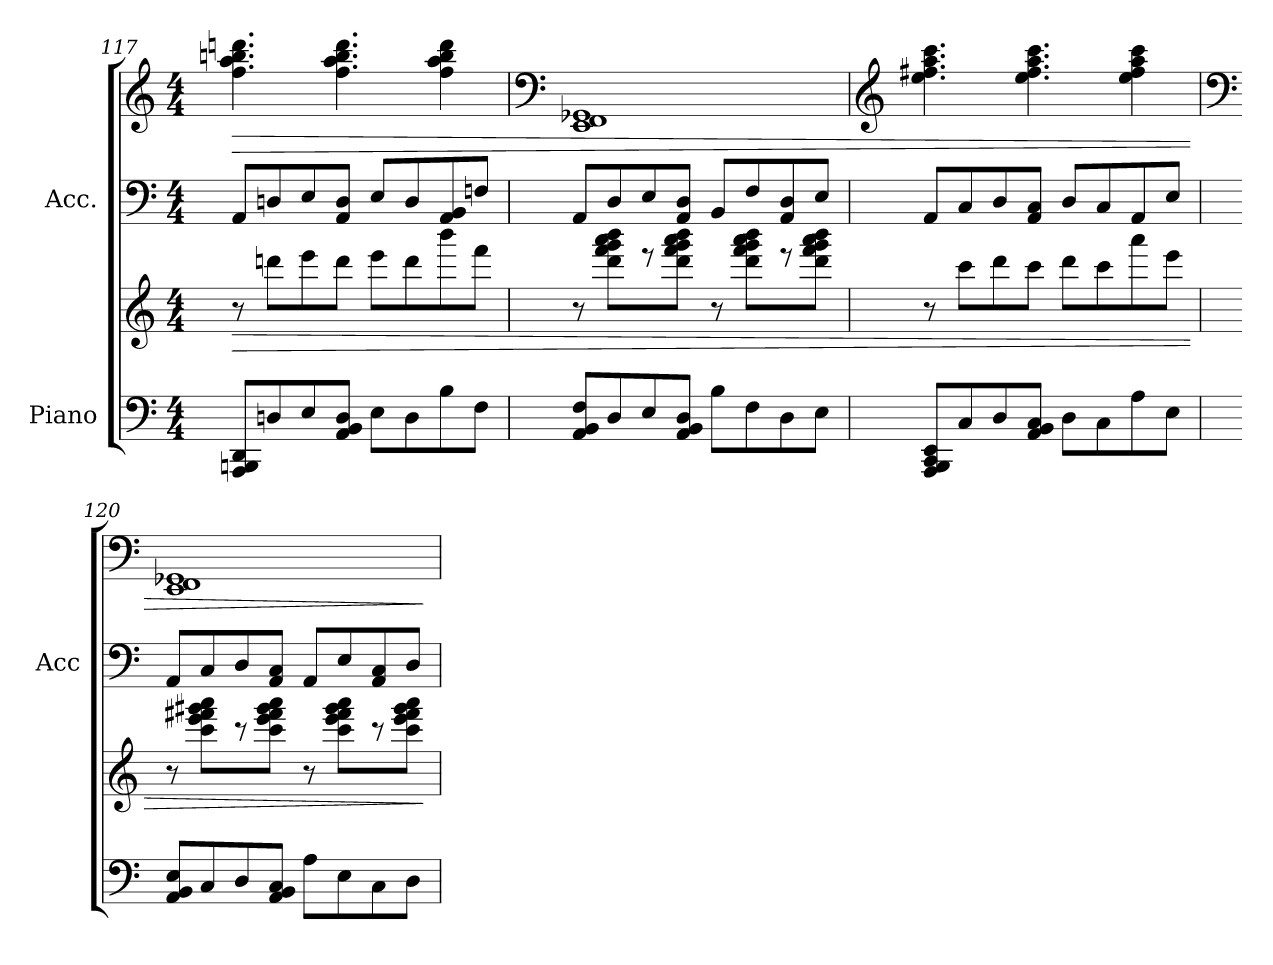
**kern	**kern	**dynam	**kern	**kern	**dynam
*part2	*part2	*part2	*part1	*part1	*part1
*staff4	*staff3	*staff3/4	*staff2	*staff1	*staff1/2
*I"Piano	*	*	*I"Acc.	*	*
*	*	*	*I'Acc	*	*
!!LO:PB:g=z
*clefF4	*clefG2	*	*clefF4	*clefG2	*
*k[]	*k[]	*	*k[]	*k[]	*
*M4/4	*M4/4	*	*M4/4	*M4/4	*
=117	=117	=117	=117	=117	=117
!	!	!LO:HP:b	!	!	!LO:HP:b
8AAA/ 8BBBn/ 8DD/L	8r	>	8AA/L	4.ff\ 4.aa\ 4.bbni\ 4.dddni\	>
8Dn/	8dddn\L	.	8Dn/	.	.
8E/	8eee\	.	8E/	.	.
8AA/ 8BB/ 8D/J	8ddd\J	.	8AA/ 8D/J	4.ff\ 4.aa\ 4.bb\ 4.ddd\	.
8E\L	8eee\L	.	8E/L	.	.
8D\	8ddd\	.	8D/	.	.
8B\	8bbb\	.	8AA/ 8BB/	4ff\ 4aa\ 4bb\ 4ddd\	.
8F\J	8fff\J	.	8Fn/J	.	.
=118	=118	=118	=118	=118	=118
*	*	*	*	*clefF4	*
8AA/ 8BB/ 8F/L	8r	.	8AA/L	1EE 1FF 1GG-X	.
8D/	8ddd\ 8fff\ 8ggg\ 8aaa\ 8bbb\L	.	8D/	.	.
8E/	8r	.	8E/	.	.
8AA/ 8BB/ 8D/J	8ddd\ 8fff\ 8ggg\ 8aaa\ 8bbb\J	.	8AA/ 8D/J	.	.
8B\L	8r	.	8BB/L	.	.
8F\	8ddd\ 8fff\ 8ggg\ 8aaa\ 8bbb\L	.	8F/	.	.
8D\	8r	.	8AA/ 8D/	.	.
8E\J	8ddd\ 8fff\ 8ggg\ 8aaa\ 8bbb\J	.	8E/J	.	.
=119	=119	=119	=119	=119	=119
*	*	*	*	*clefG2	*
8AAA/ 8BBB/ 8CC/ 8EE/L	8r	.	8AA/L	4.ee\ 4.ff#X\ 4.aa\ 4.ccc\	.
8C/	8ccc\L	.	8C/	.	.
8D/	8ddd\	.	8D/	.	.
8AA/ 8BB/ 8C/J	8ccc\J	.	8AA/ 8C/J	4.ee\ 4.ff#\ 4.aa\ 4.ccc\	.
8D\L	8ddd\L	.	8D/L	.	.
8C\	8ccc\	.	8C/	.	.
8A\	8aaa\	.	8AA/	4ee\ 4ff#\ 4aa\ 4ccc\	.
8E\J	8eee\J	.	8E/J	.	.
=120	=120	=120	=120	=120	=120
*	*	*	*	*clefF4	*
8AA/ 8BB/ 8E/L	8r	.	8AA/L	1EE 1FF 1GG-X	.
8C/	8ccc\ 8eee\ 8fff#X\ 8ggg#X\ 8aaa\L	.	8C/	.	.
8D/	8r	.	8D/	.	.
8AA/ 8BB/ 8C/J	8ccc\ 8eee\ 8fff#\ 8ggg#\ 8aaa\J	.	8AA/ 8C/J	.	.
8A\L	8r	.	8AA/L	.	.
8E\	8ccc\ 8eee\ 8fff#\ 8ggg#\ 8aaa\L	.	8E/	.	.
8C\	8r	.	8AA/ 8C/	.	.
8D\J	8ccc\ 8eee\ 8fff#\ 8ggg#\ 8aaa\J	.	8D/J	.	.
.	.	]	.	.	]
=	=	=	=	=	=
*-	*-	*-	*-	*-	*-
